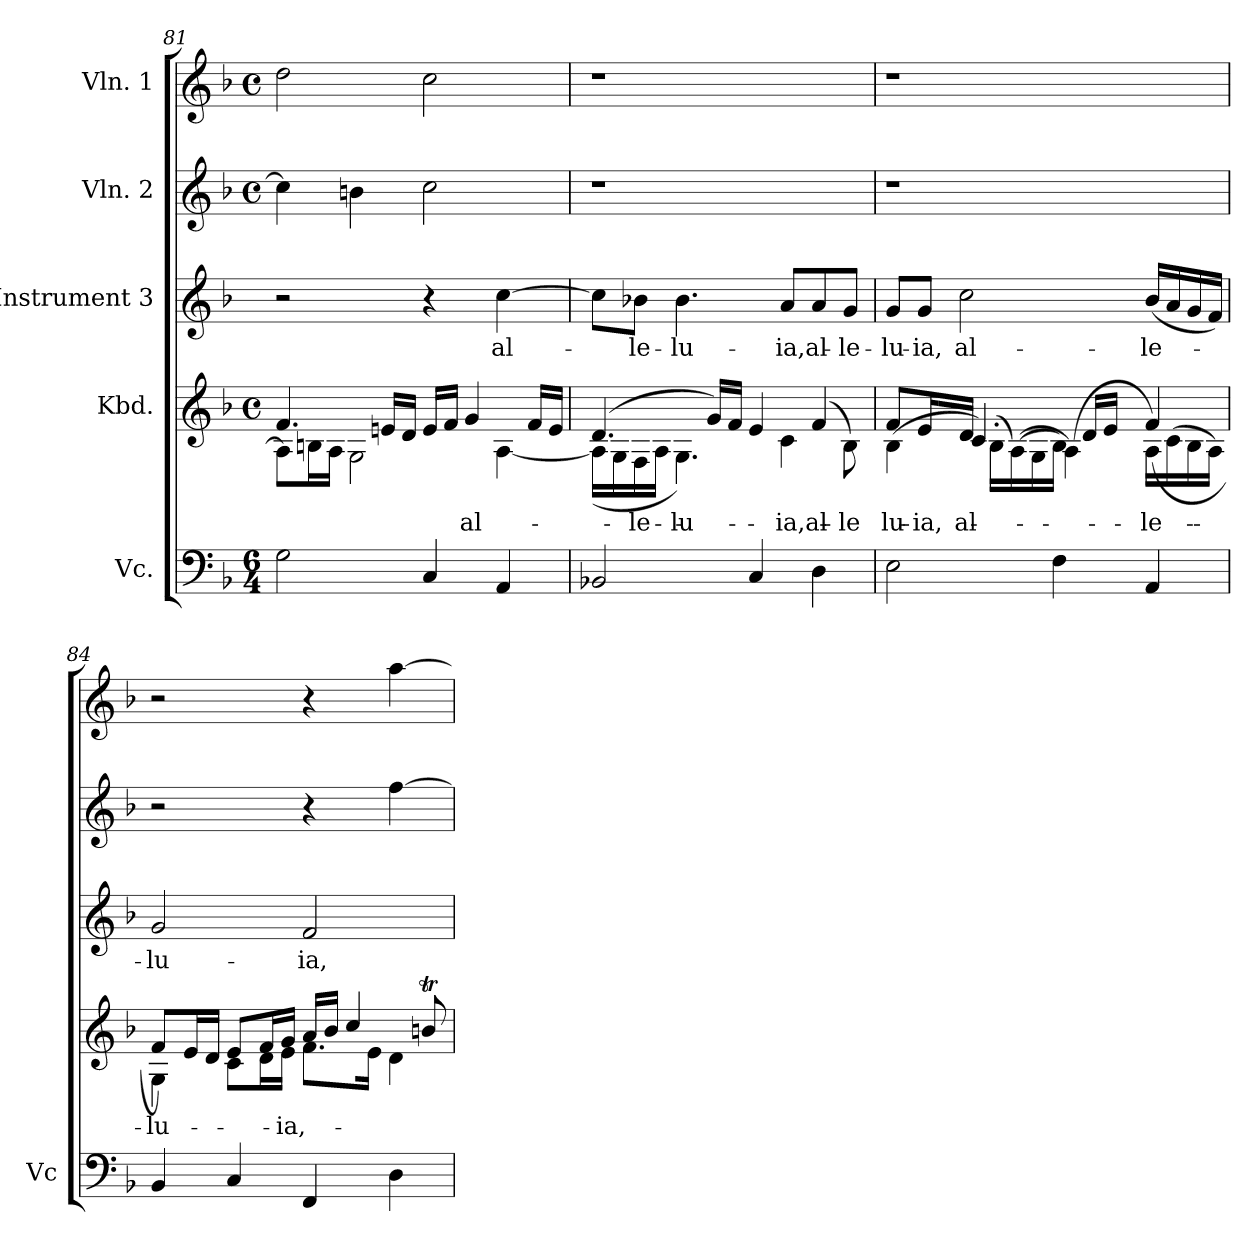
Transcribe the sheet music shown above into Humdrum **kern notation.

**kern	**kern	**text	**kern	**text	**kern	**kern
*part5	*part4	*part4	*part3	*part3	*part2	*part1
*staff5	*staff4	*staff4	*staff3	*staff3	*staff2	*staff1
*I"Vc.	*I"Kbd.	*	*I"Instrument 3	*	*I"Vln. 2	*I"Vln. 1
*I'Vc	*	*	*	*	*	*
*clefF4	*clefG2	*	*clefG2	*	*clefG2	*clefG2
*k[b-]	*k[b-]	*	*k[b-]	*	*k[b-]	*k[b-]
*F:	*F:	*	*F:	*	*F:	*F:
*M6/4	*M4/4	*	*	*	*M4/4	*M4/4
*	*met(c)	*	*	*	*met(c)	*met(c)
=81	=81	=81	=81	=81	=81	=81
*	*^	*	*	*	*	*
2G\	4.f/	8A\L]	.	2r	.	4cc\]	2dd\
.	.	16Bn\	.	.	.	.	.
.	.	16A\J	.	.	.	.	.
.	.	2G\	.	.	.	4bn\	.
.	16en/L	.	.	.	.	.	.
.	16d/J	.	.	.	.	.	.
4C/	16e/L	.	.	4r	.	2cc\	2cc\
.	16f/J	.	.	.	.	.	.
!	!	!	!LO:LY:a:cj	!	!	!	!
.	4g/	.	al-	.	.	.	.
!	!	!	!	!	!LO:LY:b:cj	!	!
4AA/	.	[<4A\	.	[>4cc\	al-	.	.
.	16f/L	.	.	.	.	.	.
.	16e/J	.	.	.	.	.	.
=82	=82	=82	=82	=82	=82	=82	=82
2BB-X/	(<4.d/	(<16A\L]	.	8cc\L]	.	1r	1r
.	.	16G\	.	.	.	.	.
!	!	!	!LO:LY:a:cj	!	!LO:LY:b:cj	!	!
.	.	16F\	-le-	8b-X\J	-le-	.	.
.	.	16A\J	.	.	.	.	.
!	!	!	!LO:LY:a:cj	!	!LO:LY:b:cj	!	!
.	.	4.G\)	-lu-	4.b-\	-lu-	.	.
.	16g/L)	.	.	.	.	.	.
.	16f/J	.	.	.	.	.	.
4C/	4e/	.	.	.	.	.	.
!	!	!	!LO:LY:a	!	!LO:LY:b	!	!
.	.	4c\	-ia,al-	8a/L	-ia,al-	.	.
4D\	(<4f/	.	.	8a/	.	.	.
!	!	!	!LO:LY:a:cj	!	!LO:LY:b:cj	!	!
.	.	8B-\)	-le-	8g/J	-le-	.	.
!!LO:LB:g=z
=83	=83	=83	=83	=83	=83	=83	=83
!	!	!	!LO:LY:a:cj	!	!LO:LY:b:cj	!	!
2E\	8f/L	(<4B-\	-lu-	8g/L	-lu-	1r	1r
!	!	!	!LO:LY:a:cj	!	!LO:LY:b:cj	!	!
.	16e/	.	-ia,	8g/J	-ia,	.	.
.	16ryy	.	.	.	.	.	.
!	!	!	!LO:LY:a:cj	!	!LO:LY:b:cj	!	!
.	16d/J	4c/)	al-	2cc\	al-	.	.
.	(>16B-'>\L	.	.	.	.	.	.
.	(>(<16A\)	.	.	.	.	.	.
.	16G\	.	.	.	.	.	.
4F\	16B-\J)	(<4A\)	.	.	.	.	.
.	16d/L	.	.	.	.	.	.
.	16e/J	.	.	.	.	.	.
.	16ryy	.	.	.	.	.	.
!	!	!	!LO:LY:a:cj	!	!LO:LY:b:cj	!	!
4AA/	16A\L)	(<4f/	-le-	(<16b-/L	-le-	.	.
.	(<16c\	.	.	16a/	.	.	.
.	16B-\	.	.	16g/	.	.	.
.	16A\J)	.	.	16f/J)	.	.	.
=84	=84	=84	=84	=84	=84	=84	=84
!	!	!	!LO:LY:a:cj	!	!LO:LY:b:cj	!	!
4BB-/	8f/L)	4G\	-lu-	2g/	-lu-	2r	2r
.	16e/	.	.	.	.	.	.
.	16d/J	.	.	.	.	.	.
4C/	8e/L	8c\L	.	.	.	.	.
.	16f/	16d\	.	.	.	.	.
!	!	!	!LO:LY:a:cj	!	!	!	!
.	16g/J	16e\J	-ia,	.	.	.	.
!	!	!	!	!	!LO:LY:b:cj	!	!
4FF/	16a/L	8.f\L	.	2f/	-ia,	4r	4r
.	16b-/J	.	.	.	.	.	.
.	4cc/	.	.	.	.	.	.
.	.	16e\J	.	.	.	.	.
4D\	.	4d\	.	.	.	[>4ff\	[>4aa\
.	8bnt/	.	.	.	.	.	.
*	*v	*v	*	*	*	*	*
=	=	=	=	=	=	=
*-	*-	*-	*-	*-	*-	*-
